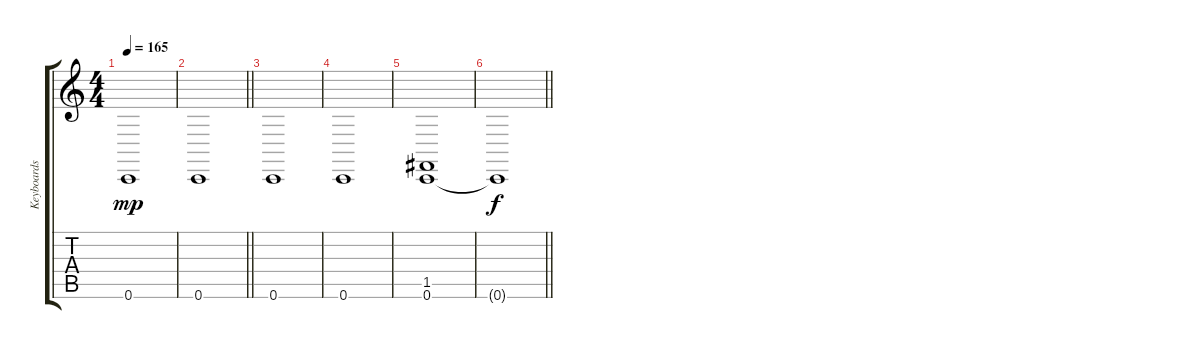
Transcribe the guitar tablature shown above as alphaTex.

\track ("Keyboards" "Keyboards") {instrument stringensemble1}
\staff {score tabs}
\tuning (C4 G3 Eb3 Bb2 F2 C2) {hide}
\ts (4 4)
\tempo 165
\clef g2
\ks c
0.6.1{dy mp} |
\barLineRight lightlight
0.6.1 |
0.6.1 |
0.6.1 |
(1.5 0.6).1 |
\barLineRight lightlight
0.6{t}.1{dy f}
